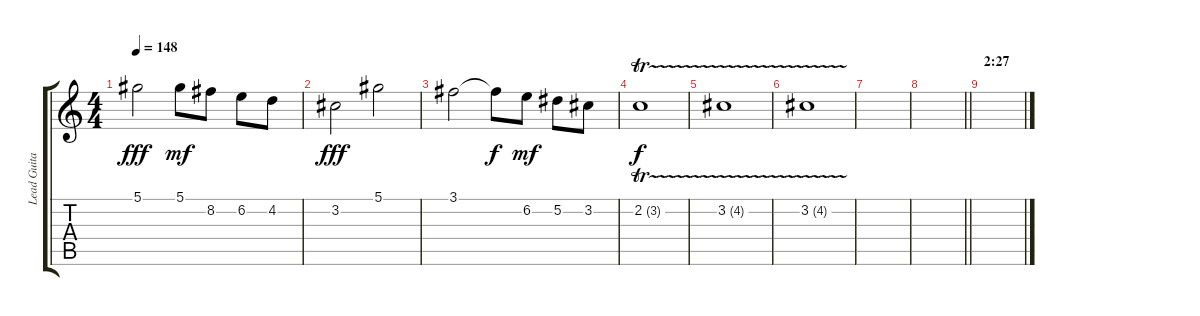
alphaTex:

\track ("" "Lead Guita") {instrument overdrivenguitar}
\staff {score tabs}
\tuning (Eb4 Bb3 Gb3 Db3 Ab2 Eb2) {hide}
\ts (4 4)
\tempo 148
\clef g2
\ks c
5.1.2{dy fff} 5.1.8{dy mf} 8.2.8 6.2.8 4.2.8 |
3.2.2{dy fff} 5.1.2 |
3.1.2 3.1{t}.8{dy f} 6.2.8{dy mf} 5.2.8 3.2.8 |
2.2{tr (3 16)}.1{dy f} |
3.2{tr (4 16)}.1 |
3.2{tr (4 16)}.1 |
|
\barLineRight lightlight
|
\section ("" "2:27")
